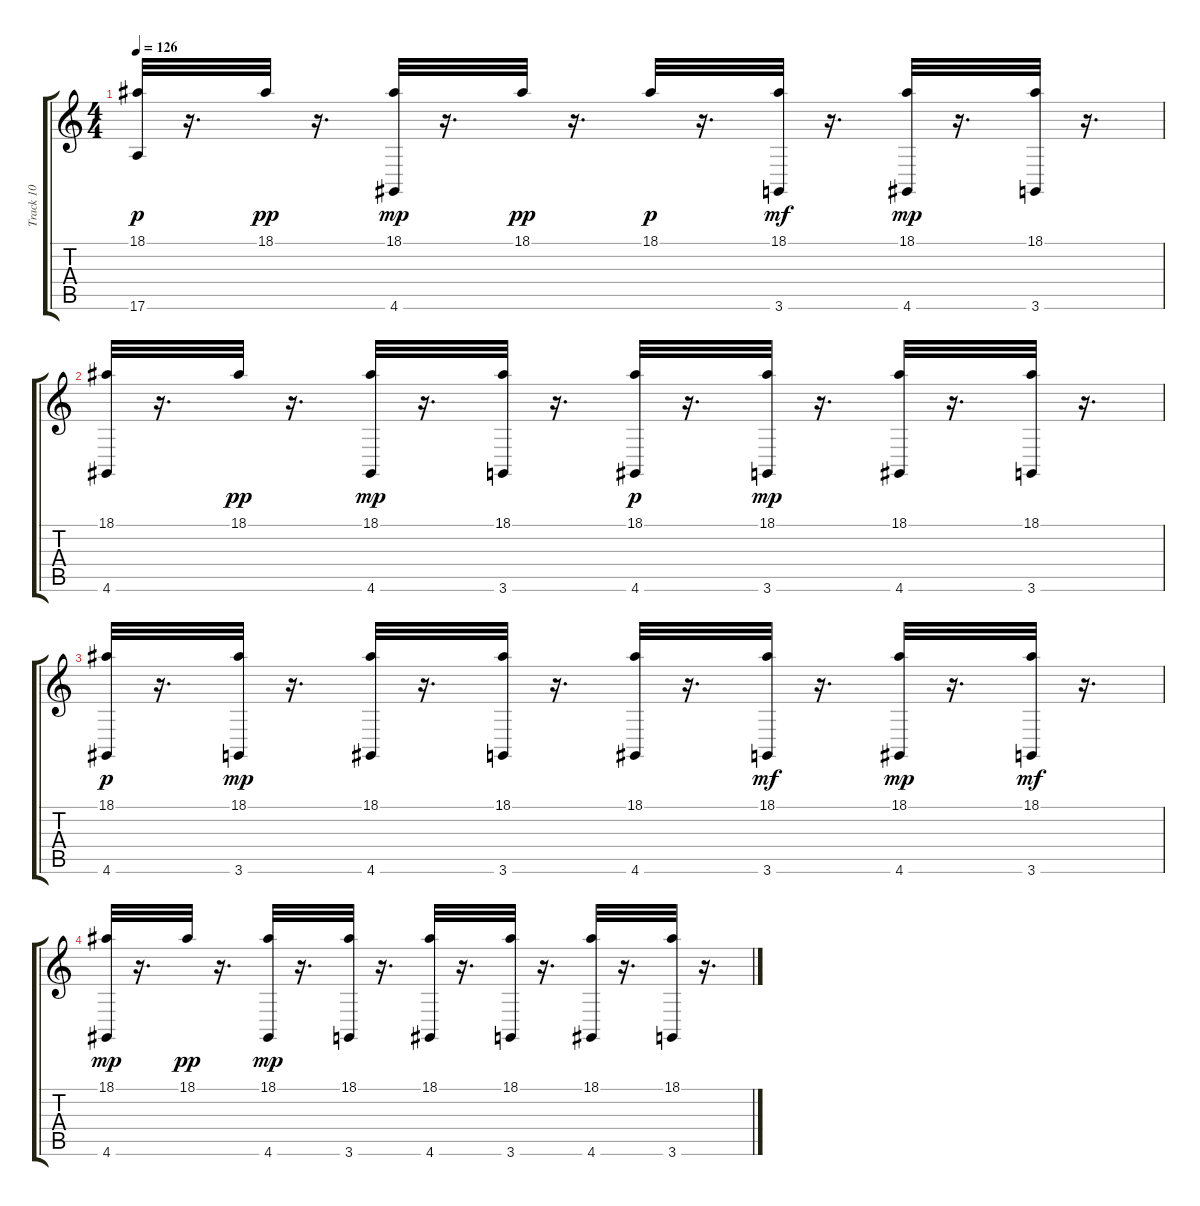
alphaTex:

\track ("Track 10" "Track 10") {instrument acousticgrandpiano}
\staff {score tabs}
\tuning (E4 B3 G3 D3 A2 E2) {hide}
\ts (4 4)
\tempo 126
\clef g2
\ks c
(18.1 17.6).32{dy p} r.16{d} 18.1.32{dy pp} r.16{d} (18.1 4.6).32{dy mp} r.16{d} 18.1.32{dy pp} r.16{d} 18.1.32{dy p} r.16{d} (18.1 3.6).32{dy mf} r.16{d} (18.1 4.6).32{dy mp} r.16{d} (18.1 3.6).32 r.16{d} |
(18.1 4.6).32 r.16{d} 18.1.32{dy pp} r.16{d} (18.1 4.6).32{dy mp} r.16{d} (18.1 3.6).32 r.16{d} (18.1 4.6).32{dy p} r.16{d} (18.1 3.6).32{dy mp} r.16{d} (18.1 4.6).32 r.16{d} (18.1 3.6).32 r.16{d} |
(18.1 4.6).32{dy p} r.16{d} (18.1 3.6).32{dy mp} r.16{d} (18.1 4.6).32 r.16{d} (18.1 3.6).32 r.16{d} (18.1 4.6).32 r.16{d} (18.1 3.6).32{dy mf} r.16{d} (18.1 4.6).32{dy mp} r.16{d} (18.1 3.6).32{dy mf} r.16{d} |
(18.1 4.6).32{dy mp} r.16{d} 18.1.32{dy pp} r.16{d} (18.1 4.6).32{dy mp} r.16{d} (18.1 3.6).32 r.16{d} (18.1 4.6).32 r.16{d} (18.1 3.6).32 r.16{d} (18.1 4.6).32 r.16{d} (18.1 3.6).32 r.16{d}
